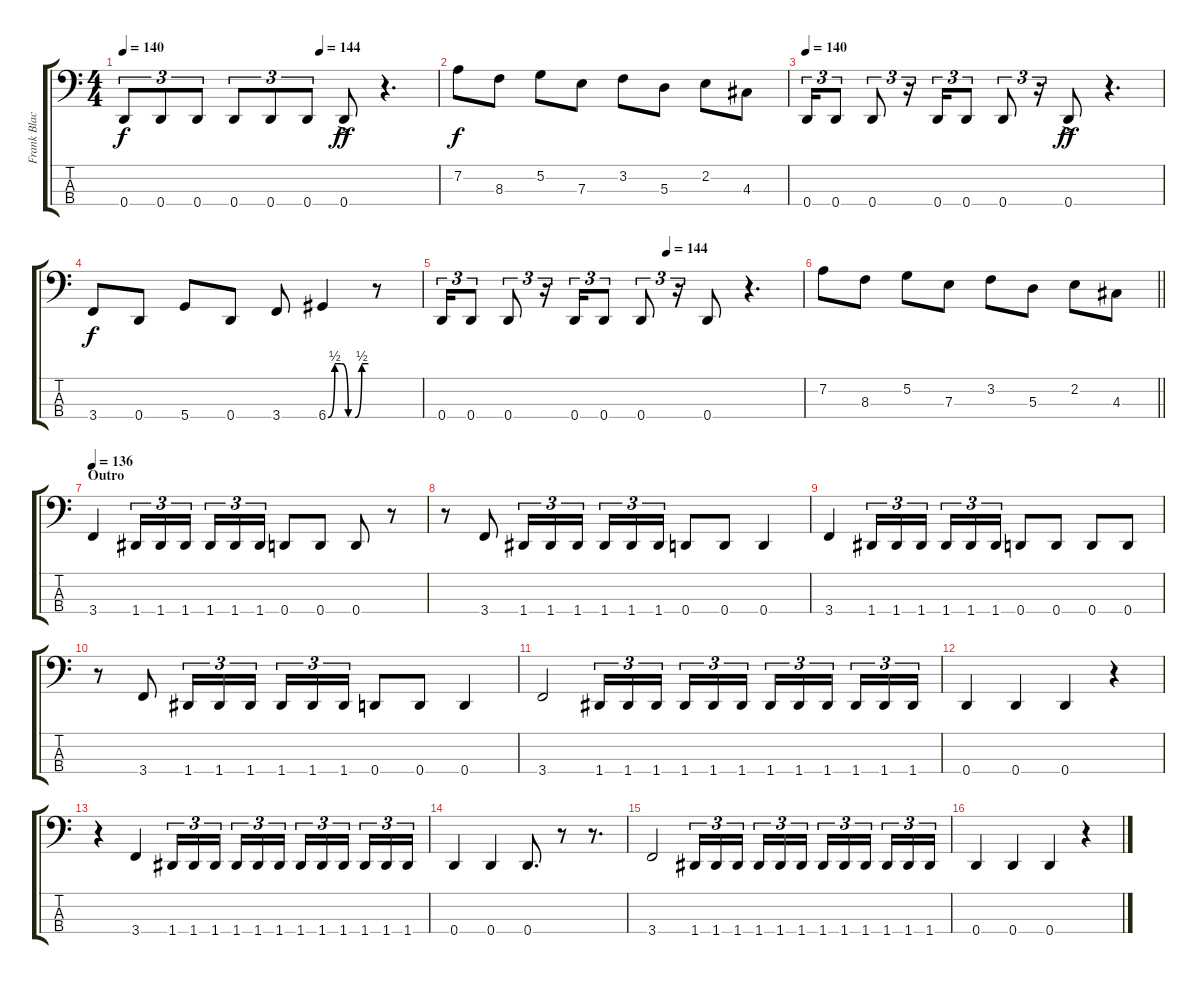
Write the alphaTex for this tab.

\track ("Frank Black" "Frank Blac") {instrument electricbasspick}
\staff {score tabs}
\tuning (G2 D2 A1 D1) {hide}
\ts (4 4)
\tempo 140
\tempo (144 0.625)
\clef f4
\ks c
0.4.8{tu (3 2) dy f} 0.4.8{tu (3 2)} 0.4.8{tu (3 2)} 0.4.8{tu (3 2)} 0.4.8{tu (3 2)} 0.4.8{tu (3 2)} 0.4{ac}.8{dy ff} r.4{d} |
7.2.8{dy f} 8.3.8 5.2.8 7.3.8 3.2.8 5.3.8 2.2.8 4.3.8 |
\tempo 140
0.4.16{tu (3 2)} 0.4.8{tu (3 2)} 0.4.8{tu (3 2)} r.16{tu (3 2)} 0.4.16{tu (3 2)} 0.4.8{tu (3 2)} 0.4.8{tu (3 2)} r.16{tu (3 2)} 0.4{ac}.8{dy ff} r.4{d} |
3.4.8{dy f} 0.4.8 5.4.8 0.4.8 3.4.8 6.4{be (custom 0 0 10 2 20 2 30 0 40 0 50 2 60 2)}.4 r.8 |
\tempo (144 0.625)
0.4.16{tu (3 2)} 0.4.8{tu (3 2)} 0.4.8{tu (3 2)} r.16{tu (3 2)} 0.4.16{tu (3 2)} 0.4.8{tu (3 2)} 0.4.8{tu (3 2)} r.16{tu (3 2)} 0.4.8 r.4{d} |
\barLineRight lightlight
7.2.8 8.3.8 5.2.8 7.3.8 3.2.8 5.3.8 2.2.8 4.3.8 |
\section ("" "Outro")
\tempo 136
3.4.4 1.4.16{tu (3 2)} 1.4.16{tu (3 2)} 1.4.16{tu (3 2) beam splitsecondary} 1.4.16{tu (3 2)} 1.4.16{tu (3 2)} 1.4.16{tu (3 2)} 0.4.8 0.4.8 0.4.8 r.8 |
r.8 3.4.8 1.4.16{tu (3 2)} 1.4.16{tu (3 2)} 1.4.16{tu (3 2) beam splitsecondary} 1.4.16{tu (3 2)} 1.4.16{tu (3 2)} 1.4.16{tu (3 2)} 0.4.8 0.4.8 0.4.4 |
3.4.4 1.4.16{tu (3 2)} 1.4.16{tu (3 2)} 1.4.16{tu (3 2) beam splitsecondary} 1.4.16{tu (3 2)} 1.4.16{tu (3 2)} 1.4.16{tu (3 2)} 0.4.8 0.4.8 0.4.8 0.4.8 |
r.8 3.4.8 1.4.16{tu (3 2)} 1.4.16{tu (3 2)} 1.4.16{tu (3 2) beam splitsecondary} 1.4.16{tu (3 2)} 1.4.16{tu (3 2)} 1.4.16{tu (3 2)} 0.4.8 0.4.8 0.4.4 |
3.4.2 1.4.16{tu (3 2)} 1.4.16{tu (3 2)} 1.4.16{tu (3 2) beam splitsecondary} 1.4.16{tu (3 2)} 1.4.16{tu (3 2)} 1.4.16{tu (3 2)} 1.4.16{tu (3 2)} 1.4.16{tu (3 2)} 1.4.16{tu (3 2) beam splitsecondary} 1.4.16{tu (3 2)} 1.4.16{tu (3 2)} 1.4.16{tu (3 2)} |
0.4.4 0.4.4 0.4.4 r.4 |
r.4 3.4.4 1.4.16{tu (3 2)} 1.4.16{tu (3 2)} 1.4.16{tu (3 2) beam splitsecondary} 1.4.16{tu (3 2)} 1.4.16{tu (3 2)} 1.4.16{tu (3 2)} 1.4.16{tu (3 2)} 1.4.16{tu (3 2)} 1.4.16{tu (3 2) beam splitsecondary} 1.4.16{tu (3 2)} 1.4.16{tu (3 2)} 1.4.16{tu (3 2)} |
0.4.4 0.4.4 0.4.8{d} r.8 r.8{d} |
3.4.2 1.4.16{tu (3 2)} 1.4.16{tu (3 2)} 1.4.16{tu (3 2) beam splitsecondary} 1.4.16{tu (3 2)} 1.4.16{tu (3 2)} 1.4.16{tu (3 2)} 1.4.16{tu (3 2)} 1.4.16{tu (3 2)} 1.4.16{tu (3 2) beam splitsecondary} 1.4.16{tu (3 2)} 1.4.16{tu (3 2)} 1.4.16{tu (3 2)} |
0.4.4 0.4.4 0.4.4 r.4
